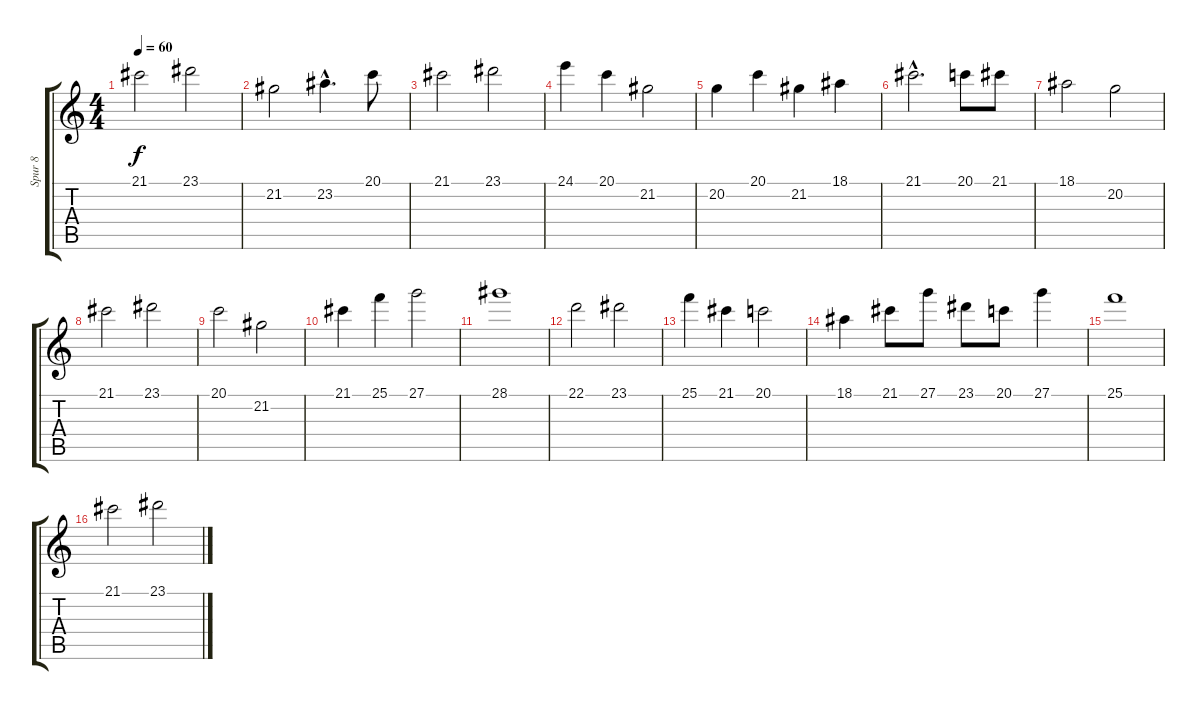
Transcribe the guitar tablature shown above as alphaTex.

\track ("Spur 8" "Spur 8") {instrument pad7halo}
\staff {score tabs}
\tuning (E4 B3 G3 D3 A2 E2) {hide}
\ts (4 4)
\tempo 60
\clef g2
\ks c
21.1.2{dy f} 23.1.2 |
21.2.2 23.2{hac}.4{d} 20.1.8 |
21.1.2 23.1.2 |
24.1.4 20.1.4 21.2.2 |
20.2.4 20.1.4 21.2.4 18.1.4 |
21.1{hac}.2{d} 20.1.8 21.1.8 |
18.1.2 20.2.2 |
21.1.2 23.1.2 |
20.1.2 21.2.2 |
21.1.4 25.1.4 27.1.2 |
28.1.1 |
22.1.2 23.1.2 |
25.1.4 21.1.4 20.1.2 |
18.1.4 21.1.8 27.1.8 23.1.8 20.1.8 27.1.4 |
25.1.1 |
21.1.2 23.1.2
